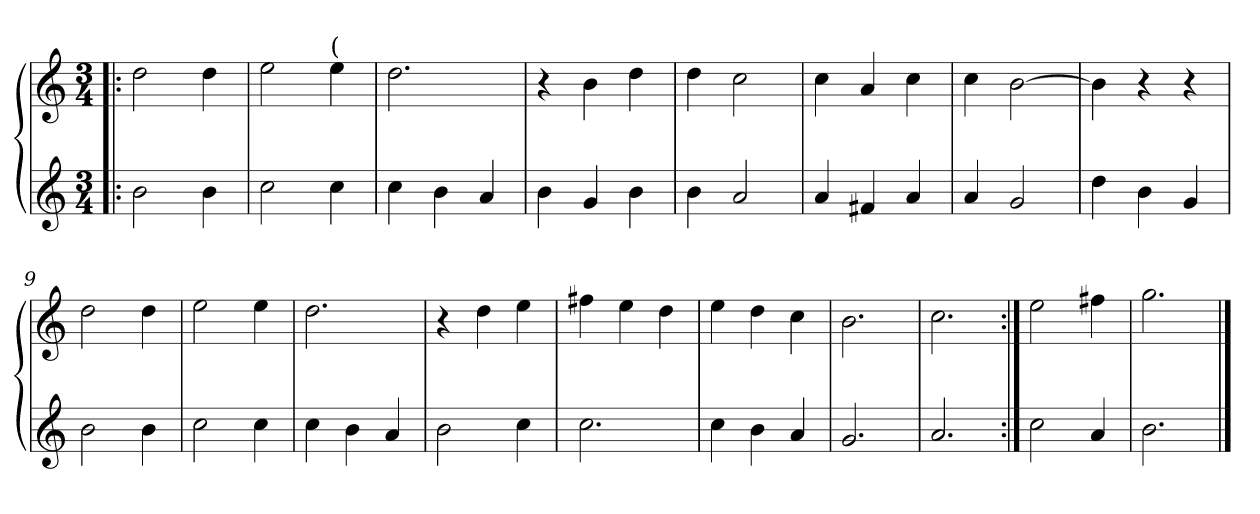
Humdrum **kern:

**kern	**kern
*part2	*part1
*staff2	*staff1
*clefG2	*clefG2
*k[]	*k[]
*M3/4	*M3/4
=1!|:	=1!|:
2b	2dd
4b	4dd
=2	=2
2cc	2ee
!	!LO:TX:t=(
4cc	4ee
=3	=3
4cc	2.dd
4b	.
4a	.
=4	=4
4b	4r
4g	4b
4b	4dd
=5	=5
4b	4dd
2a	2cc
=6	=6
4a	4cc
4f#	4a
4a	4cc
=7	=7
4a	4cc
2g	[2b
=8	=8
4dd	4b]
4b	4r
4g	4r
=9	=9
2b	2dd
4b	4dd
=10	=10
2cc	2ee
4cc	4ee
=11	=11
4cc	2.dd
4b	.
4a	.
=12	=12
2b	4r
.	4dd
4cc	4ee
=13	=13
2.cc	4ff#
.	4ee
.	4dd
=14	=14
4cc	4ee
4b	4dd
4a	4cc
=15	=15
2.g	2.b
=16	=16
2.a	2.cc
=17:|!	=17:|!
2cc	2ee
4a	4ff#
=18	=18
2.b	2.gg
==	==
*-	*-
